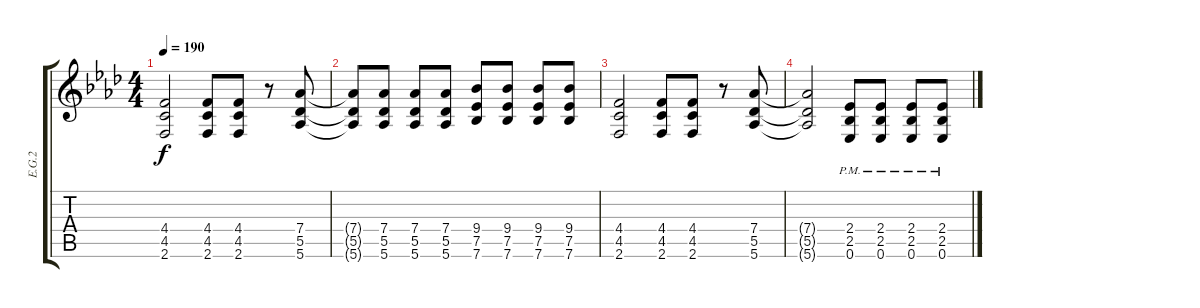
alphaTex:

\track ("E.G.2" "E.G.2") {instrument distortionguitar}
\staff {score tabs}
\tuning (Eb4 Bb3 Gb3 Db3 Ab2 Eb2) {hide}
\ts (4 4)
\tempo 190
\clef g2
\ks ab
(4.4 4.5 2.6).2{dy f} (4.4 4.5 2.6).8 (4.4 4.5 2.6).8 r.8 (7.4 5.5 5.6).8 |
(7.4{t} 5.5{t} 5.6{t}).8 (7.4 5.5 5.6).8 (7.4 5.5 5.6).8 (7.4 5.5 5.6).8 (9.4 7.5 7.6).8 (9.4 7.5 7.6).8 (9.4 7.5 7.6).8 (9.4 7.5 7.6).8 |
(4.4 4.5 2.6).2 (4.4 4.5 2.6).8 (4.4 4.5 2.6).8 r.8 (7.4 5.5 5.6).8 |
(7.4{t} 5.5{t} 5.6{t}).2 (2.4{pm} 2.5{pm} 0.6{pm}).8 (2.4{pm} 2.5{pm} 0.6{pm}).8 (2.4{pm} 2.5{pm} 0.6{pm}).8 (2.4{pm} 2.5{pm} 0.6{pm}).8
